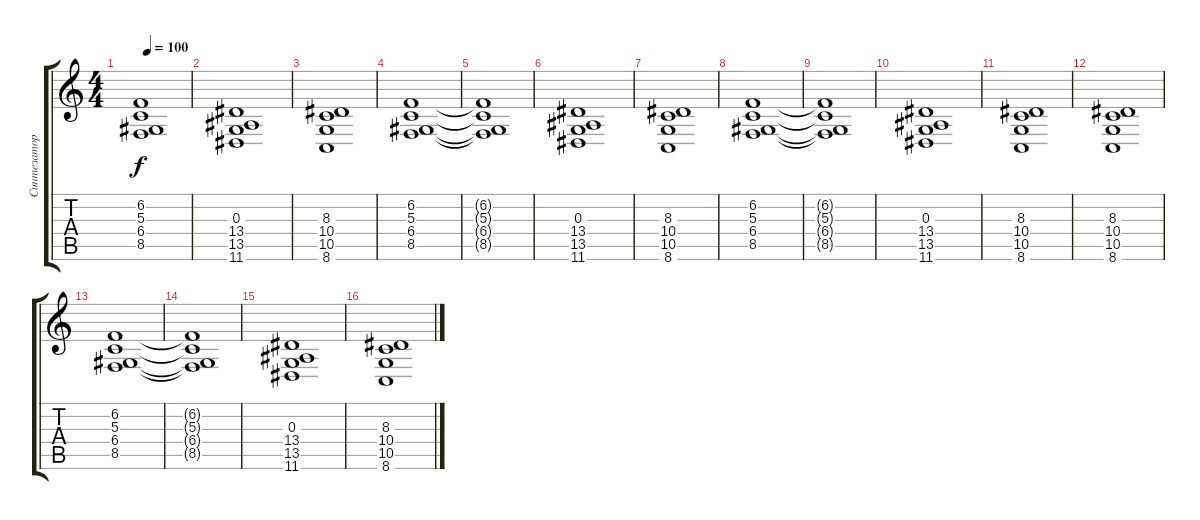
\track ("Синтезатор" "Синтезатор") {instrument voiceoohs}
\staff {score tabs}
\tuning (E4 B3 G3 D3 A2 E2) {hide}
\ts (4 4)
\tempo 100
\clef g2
\ks c
(6.2{t} 5.3{t} 6.4{t} 8.5{t}).1{dy f} |
(0.3 13.4 13.5 11.6).1 |
(8.3 10.4 10.5 8.6).1 |
(6.2 5.3 6.4 8.5).1 |
(6.2{t} 5.3{t} 6.4{t} 8.5{t}).1 |
(0.3 13.4 13.5 11.6).1 |
(8.3 10.4 10.5 8.6).1 |
(6.2 5.3 6.4 8.5).1 |
(6.2{t} 5.3{t} 6.4{t} 8.5{t}).1 |
(0.3 13.4 13.5 11.6).1 |
(8.3 10.4 10.5 8.6).1 |
(8.3 10.4 10.5 8.6).1 |
(6.2 5.3 6.4 8.5).1 |
(6.2{t} 5.3{t} 6.4{t} 8.5{t}).1 |
(0.3 13.4 13.5 11.6).1 |
(8.3 10.4 10.5 8.6).1
